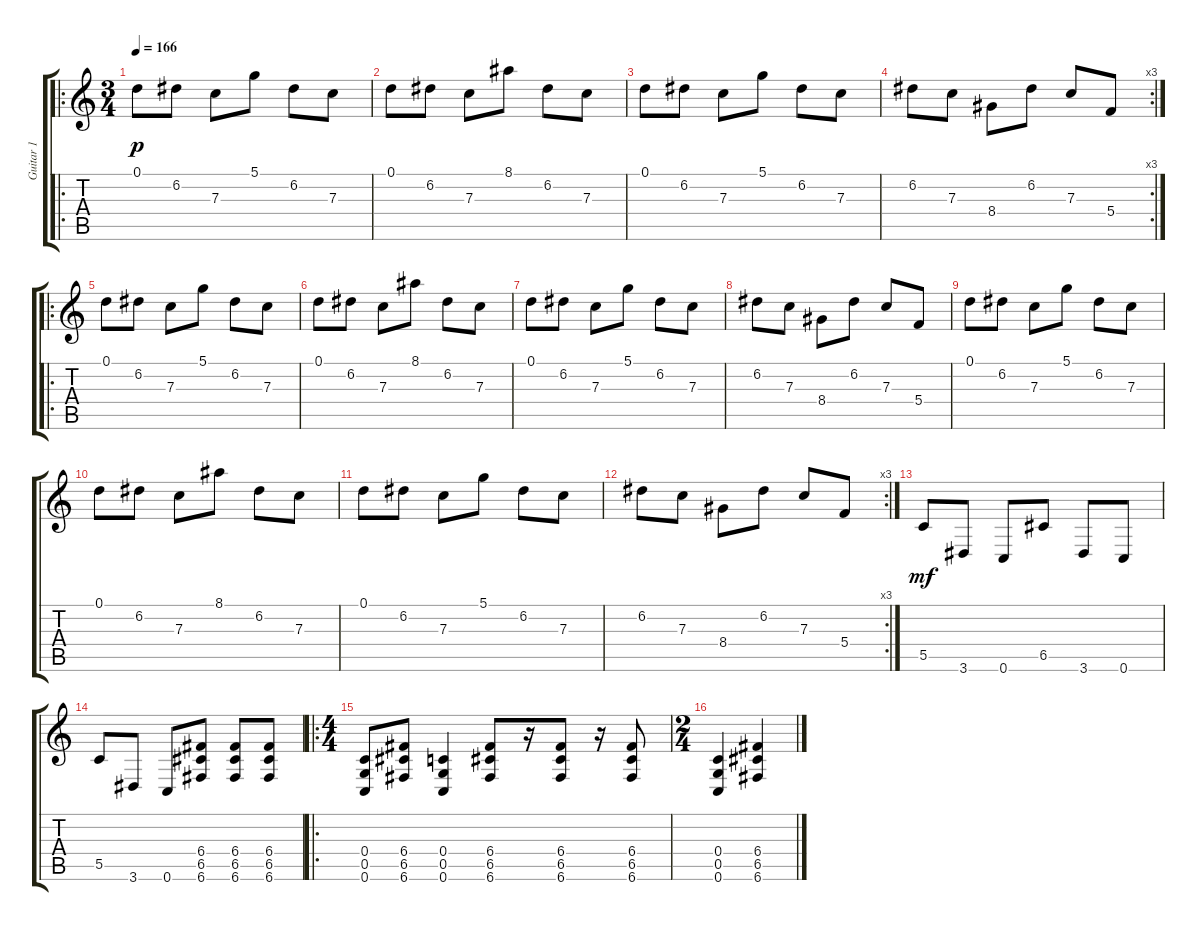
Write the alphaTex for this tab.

\track ("Guitar 1" "Guitar 1") {instrument distortionguitar}
\staff {score tabs}
\tuning (D4 A3 F3 C3 G2 C2) {hide}
\ro
\ts (3 4)
\tempo 166
\clef g2
\ks c
0.1.8{dy p} 6.2.8 7.3.8 5.1.8 6.2.8 7.3.8 |
0.1.8 6.2.8 7.3.8 8.1.8 6.2.8 7.3.8 |
0.1.8 6.2.8 7.3.8 5.1.8 6.2.8 7.3.8 |
\rc 3
6.2.8 7.3.8 8.4.8 6.2.8 7.3.8 5.4.8 |
\ro
0.1.8 6.2.8 7.3.8 5.1.8 6.2.8 7.3.8 |
0.1.8 6.2.8 7.3.8 8.1.8 6.2.8 7.3.8 |
0.1.8 6.2.8 7.3.8 5.1.8 6.2.8 7.3.8 |
6.2.8 7.3.8 8.4.8 6.2.8 7.3.8 5.4.8 |
0.1.8 6.2.8 7.3.8 5.1.8 6.2.8 7.3.8 |
0.1.8 6.2.8 7.3.8 8.1.8 6.2.8 7.3.8 |
0.1.8 6.2.8 7.3.8 5.1.8 6.2.8 7.3.8 |
\rc 3
6.2.8 7.3.8 8.4.8 6.2.8 7.3.8 5.4.8 |
5.5.8{dy mf} 3.6.8 0.6.8 6.5.8 3.6.8 0.6.8 |
5.5.8 3.6.8 0.6.8 (6.4 6.5 6.6).8 (6.4 6.5 6.6).8 (6.4 6.5 6.6).8 |
\ro
\ts (4 4)
(0.4 0.5 0.6).8 (6.4 6.5 6.6).8 (0.4 0.5 0.6).4 (6.4 6.5 6.6).8 r.16 (6.4 6.5 6.6).8 r.16 (6.4 6.5 6.6).8 |
\ts (2 4)
(0.4 0.5 0.6).4 (6.4 6.5 6.6).4
